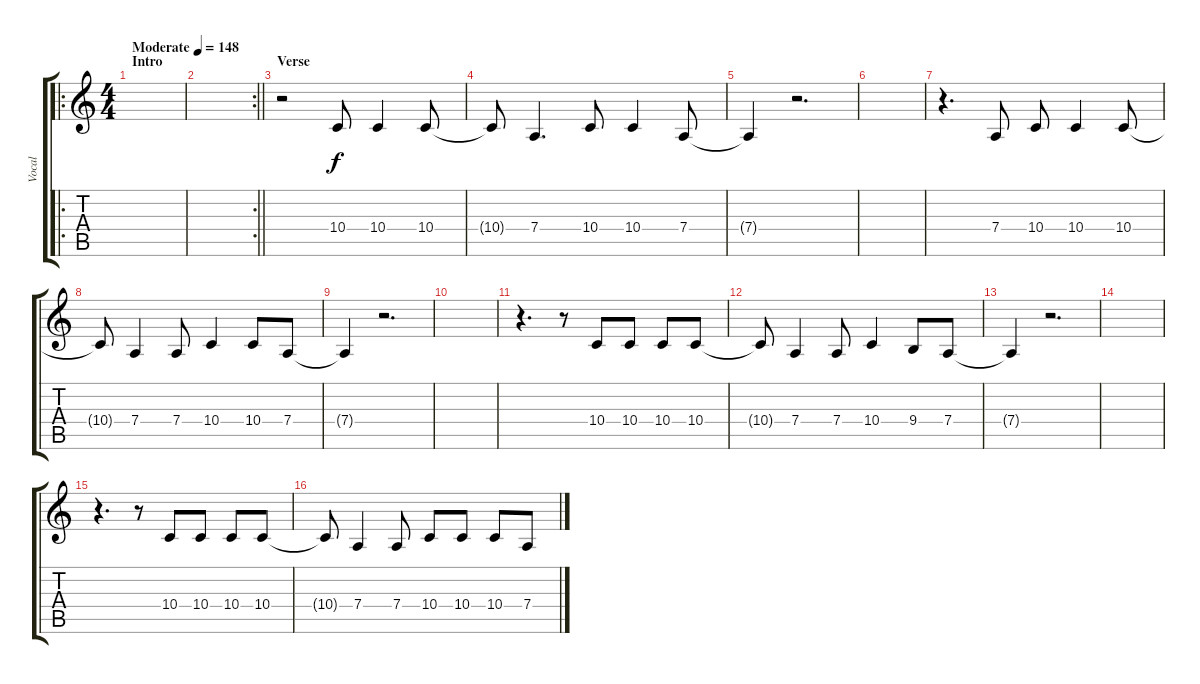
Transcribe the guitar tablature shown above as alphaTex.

\track ("Vocal" "Vocal") {instrument clarinet}
\staff {score tabs}
\tuning (E4 B3 G3 D3 A2 E2) {hide}
\ro
\ts (4 4)
\section ("" "Intro")
\tempo (148 "Moderate")
\clef g2
\ks c
|
\rc 2
\barLineRight lightlight
|
\section ("" "Verse")
r.2 10.4.8 10.4.4 10.4.8 |
10.4{t}.8 7.4.4{d} 10.4.8 10.4.4 7.4.8 |
7.4{t}.4 r.2{d} |
|
r.4{d} 7.4.8 10.4.8 10.4.4 10.4.8 |
10.4{t}.8 7.4.4 7.4.8 10.4.4 10.4.8 7.4.8 |
7.4{t}.4 r.2{d} |
|
r.4{d} r.8 10.4.8 10.4.8 10.4.8 10.4.8 |
10.4{t}.8 7.4.4 7.4.8 10.4.4 9.4.8 7.4.8 |
7.4{t}.4 r.2{d} |
|
r.4{d} r.8 10.4.8 10.4.8 10.4.8 10.4.8 |
10.4{t}.8 7.4.4 7.4.8 10.4.8 10.4.8 10.4.8 7.4.8
